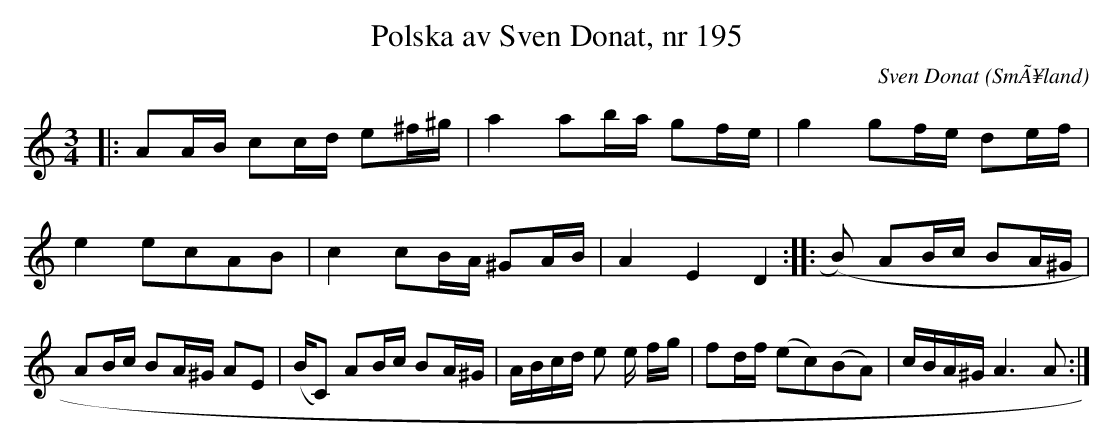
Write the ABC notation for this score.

X:1
T:Polska av Sven Donat, nr 195
T:
C:Sven Donat
O:SmÃ¥land
M:3/4
L:1/16
K:Am
|:A2AB c2cd e2^f^g | a4 a2ba g2fe | g4 g2fe d2ef |e4 e2c2A2B2 | c4 c2BA ^G2AB | A4 E4 D4 :| |: (B2) A2Bc B2A^G | A2Bc B2A^G A2E2 | (BC2) A2Bc B2A^G | ABcd e2 e fg 2 | f2df (e2c2)(B2A2) | cBA^G A6 A2 :|
